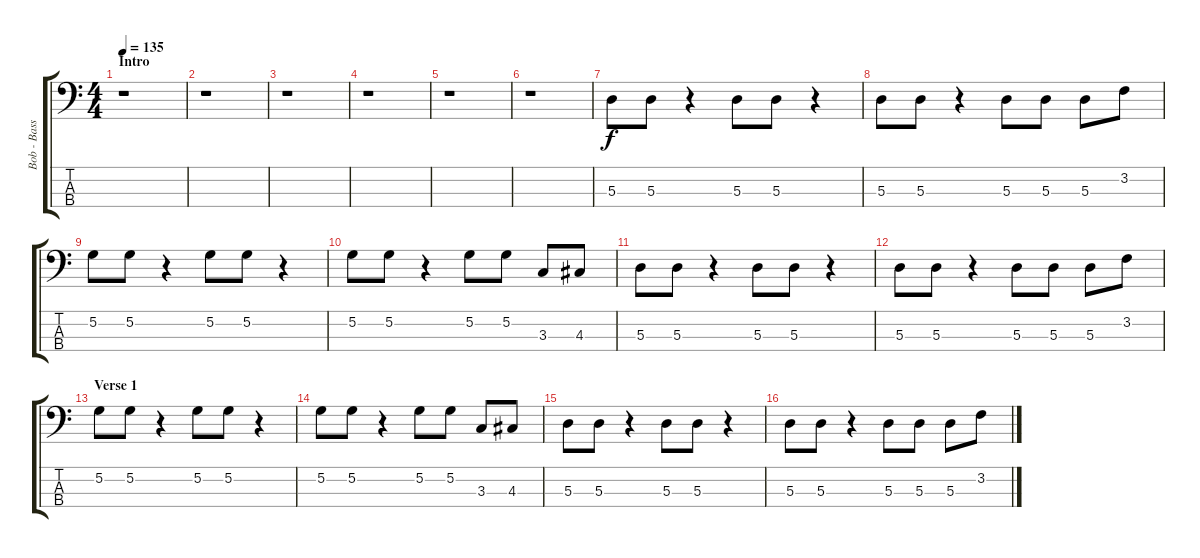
\track ("Bob - Bass" "Bob - Bass") {instrument electricbassfinger}
\staff {score tabs}
\tuning (G2 D2 A1 E1) {hide}
\ts (4 4)
\section ("" "Intro")
\tempo 135
\clef f4
\ks c
r.1{dy f instrument electricbassfinger} |
r.1 |
r.1 |
r.1 |
r.1 |
r.1 |
5.3.8 5.3.8 r.4 5.3.8 5.3.8 r.4 |
5.3.8 5.3.8 r.4 5.3.8 5.3.8 5.3.8 3.2.8 |
5.2.8 5.2.8 r.4 5.2.8 5.2.8 r.4 |
5.2.8 5.2.8 r.4 5.2.8 5.2.8 3.3.8 4.3.8 |
5.3.8 5.3.8 r.4 5.3.8 5.3.8 r.4 |
5.3.8 5.3.8 r.4 5.3.8 5.3.8 5.3.8 3.2.8 |
\section ("" "Verse 1")
5.2.8 5.2.8 r.4 5.2.8 5.2.8 r.4 |
5.2.8 5.2.8 r.4 5.2.8 5.2.8 3.3.8 4.3.8 |
5.3.8 5.3.8 r.4 5.3.8 5.3.8 r.4 |
5.3.8 5.3.8 r.4 5.3.8 5.3.8 5.3.8 3.2.8
